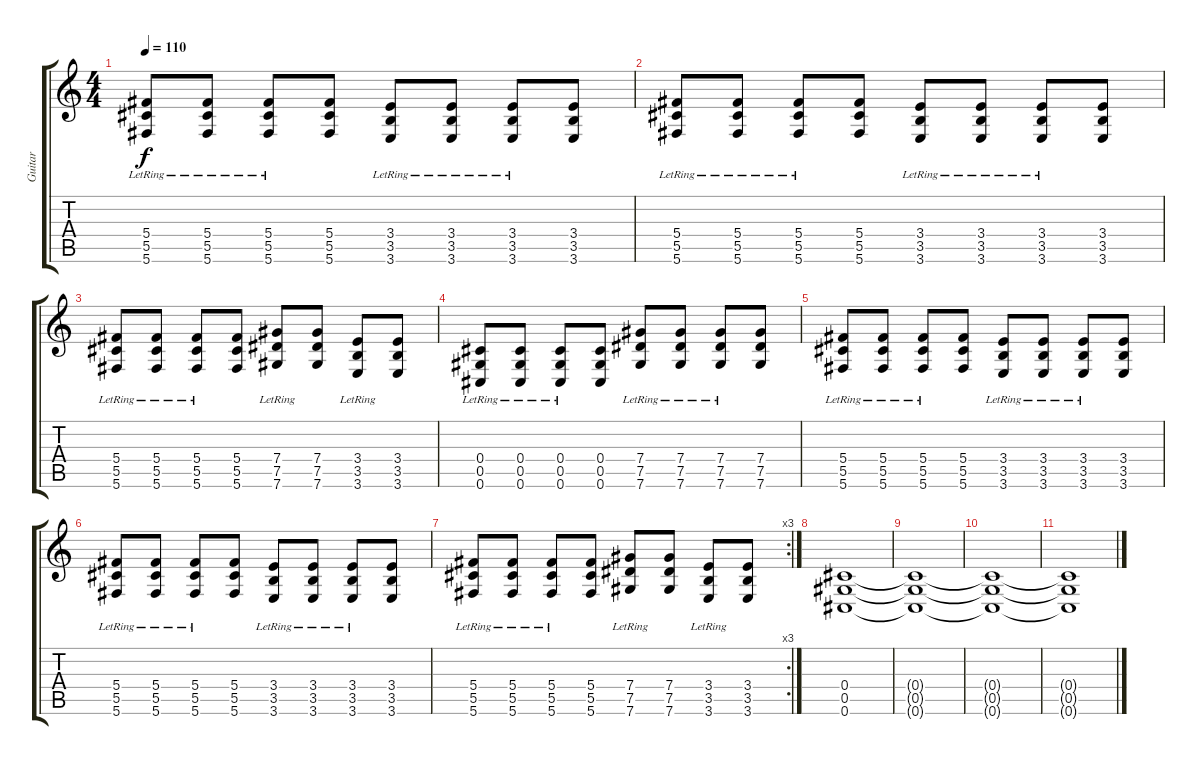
\track ("Guitar" "Guitar") {instrument distortionguitar}
\staff {score tabs}
\tuning (Eb4 Bb3 Gb3 Db3 Ab2 Db2) {hide}
\ts (4 4)
\tempo 110
\clef g2
\ks c
(5.4{lr} 5.5{lr} 5.6{lr}).8{dy f} (5.4{lr} 5.5{lr} 5.6{lr}).8 (5.4{lr} 5.5{lr} 5.6{lr}).8 (5.4 5.5 5.6).8 (3.4{lr} 3.5{lr} 3.6{lr}).8 (3.4{lr} 3.5{lr} 3.6{lr}).8 (3.4{lr} 3.5{lr} 3.6{lr}).8 (3.4 3.5 3.6).8 |
(5.4{lr} 5.5{lr} 5.6{lr}).8 (5.4{lr} 5.5{lr} 5.6{lr}).8 (5.4{lr} 5.5{lr} 5.6{lr}).8 (5.4 5.5 5.6).8 (3.4{lr} 3.5{lr} 3.6{lr}).8 (3.4{lr} 3.5{lr} 3.6{lr}).8 (3.4{lr} 3.5{lr} 3.6{lr}).8 (3.4 3.5 3.6).8 |
(5.4{lr} 5.5{lr} 5.6{lr}).8 (5.4{lr} 5.5{lr} 5.6{lr}).8 (5.4{lr} 5.5{lr} 5.6{lr}).8 (5.4 5.5 5.6).8 (7.4{lr} 7.5{lr} 7.6{lr}).8 (7.4 7.5 7.6).8 (3.4{lr} 3.5{lr} 3.6{lr}).8 (3.4 3.5 3.6).8 |
(0.4{lr} 0.5{lr} 0.6{lr}).8 (0.4{lr} 0.5{lr} 0.6{lr}).8 (0.4{lr} 0.5{lr} 0.6{lr}).8 (0.4 0.5 0.6).8 (7.4{lr} 7.5{lr} 7.6{lr}).8 (7.4{lr} 7.5{lr} 7.6{lr}).8 (7.4{lr} 7.5{lr} 7.6{lr}).8 (7.4 7.5 7.6).8 |
(5.4{lr} 5.5{lr} 5.6{lr}).8 (5.4{lr} 5.5{lr} 5.6{lr}).8 (5.4{lr} 5.5{lr} 5.6{lr}).8 (5.4 5.5 5.6).8 (3.4{lr} 3.5{lr} 3.6{lr}).8 (3.4{lr} 3.5{lr} 3.6{lr}).8 (3.4{lr} 3.5{lr} 3.6{lr}).8 (3.4 3.5 3.6).8 |
(5.4{lr} 5.5{lr} 5.6{lr}).8 (5.4{lr} 5.5{lr} 5.6{lr}).8 (5.4{lr} 5.5{lr} 5.6{lr}).8 (5.4 5.5 5.6).8 (3.4{lr} 3.5{lr} 3.6{lr}).8 (3.4{lr} 3.5{lr} 3.6{lr}).8 (3.4{lr} 3.5{lr} 3.6{lr}).8 (3.4 3.5 3.6).8 |
\rc 3
(5.4{lr} 5.5{lr} 5.6{lr}).8 (5.4{lr} 5.5{lr} 5.6{lr}).8 (5.4{lr} 5.5{lr} 5.6{lr}).8 (5.4 5.5 5.6).8 (7.4{lr} 7.5{lr} 7.6{lr}).8 (7.4 7.5 7.6).8 (3.4{lr} 3.5{lr} 3.6{lr}).8 (3.4 3.5 3.6).8 |
(0.4 0.5 0.6).1 |
(0.4{t} 0.5{t} 0.6{t}).1 |
(0.4{t} 0.5{t} 0.6{t}).1 |
(0.4{t} 0.5{t} 0.6{t}).1
